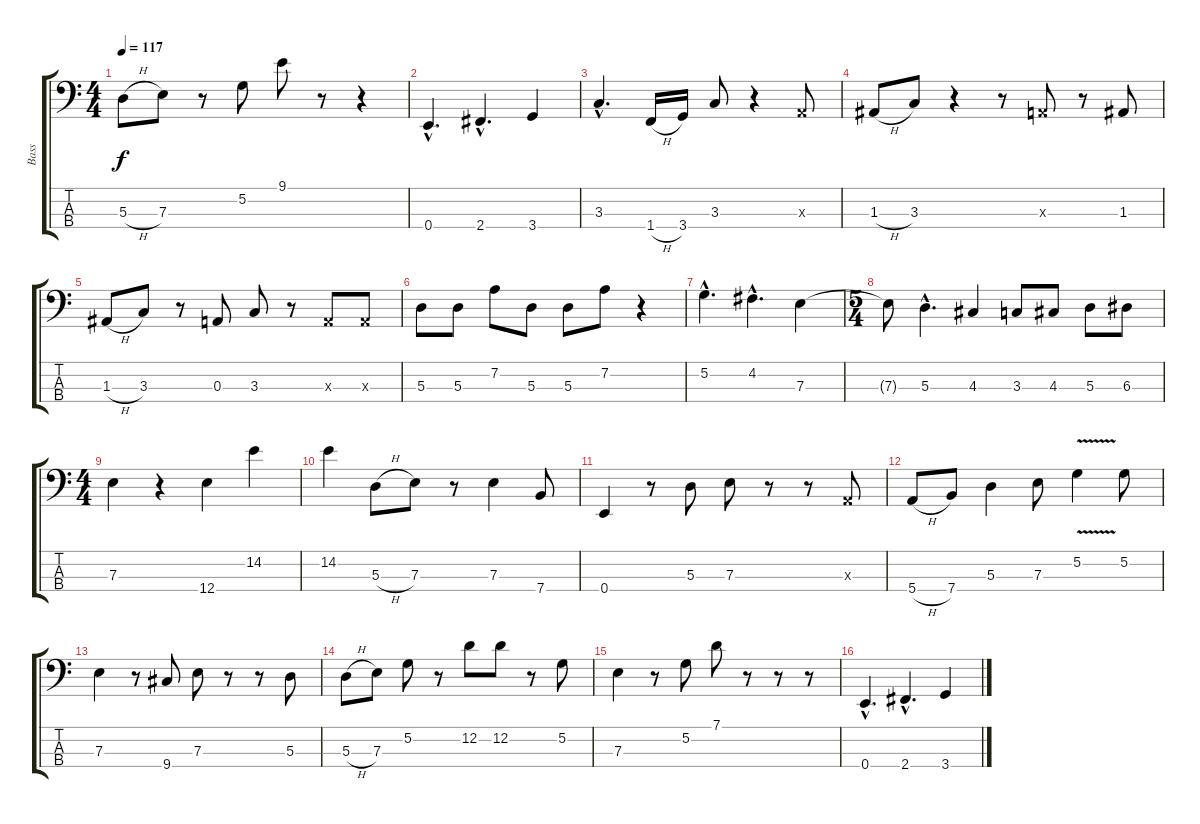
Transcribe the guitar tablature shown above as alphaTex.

\track ("Bass" "Bass") {instrument electricbassfinger}
\staff {score tabs}
\tuning (G2 D2 A1 E1) {hide}
\ts (4 4)
\tempo 117
\clef f4
\ks c
5.3{h}.8{dy f} 7.3.8 r.8 5.2.8 9.1.8 r.8 r.4 |
0.4{hac}.4{d} 2.4{hac}.4{d} 3.4.4 |
3.3{hac}.4{d} 1.4{h}.16 3.4.16 3.3.8 r.4 0.3{x}.8 |
1.3{h}.8 3.3.8 r.4 r.8 0.3{x}.8 r.8 1.3.8 |
1.3{h}.8 3.3.8 r.8 0.3.8 3.3.8 r.8 0.3{x}.8 0.3{x}.8 |
5.3.8 5.3.8 7.2.8 5.3.8 5.3.8 7.2.8 r.4 |
5.2{hac}.4{d} 4.2{hac}.4{d} 7.3.4 |
\ts (5 4)
7.3{t}.8 5.3{hac}.4{d} 4.3.4 3.3.8 4.3.8 5.3.8 6.3.8 |
\ts (4 4)
7.3.4 r.4 12.4.4 14.2.4 |
14.2.4 5.3{h}.8 7.3.8 r.8 7.3.4 7.4.8 |
0.4.4 r.8 5.3.8 7.3.8 r.8 r.8 0.3{x}.8 |
5.4{h}.8 7.4.8 5.3.4 7.3.8 5.2{v}.4 5.2.8 |
7.3.4 r.8 9.4.8 7.3.8 r.8 r.8 5.3.8 |
5.3{h}.8 7.3.8 5.2.8 r.8 12.2.8 12.2.8 r.8 5.2.8 |
7.3.4 r.8 5.2.8 7.1.8 r.8 r.8 r.8 |
0.4{hac}.4{d} 2.4{hac}.4{d} 3.4.4
